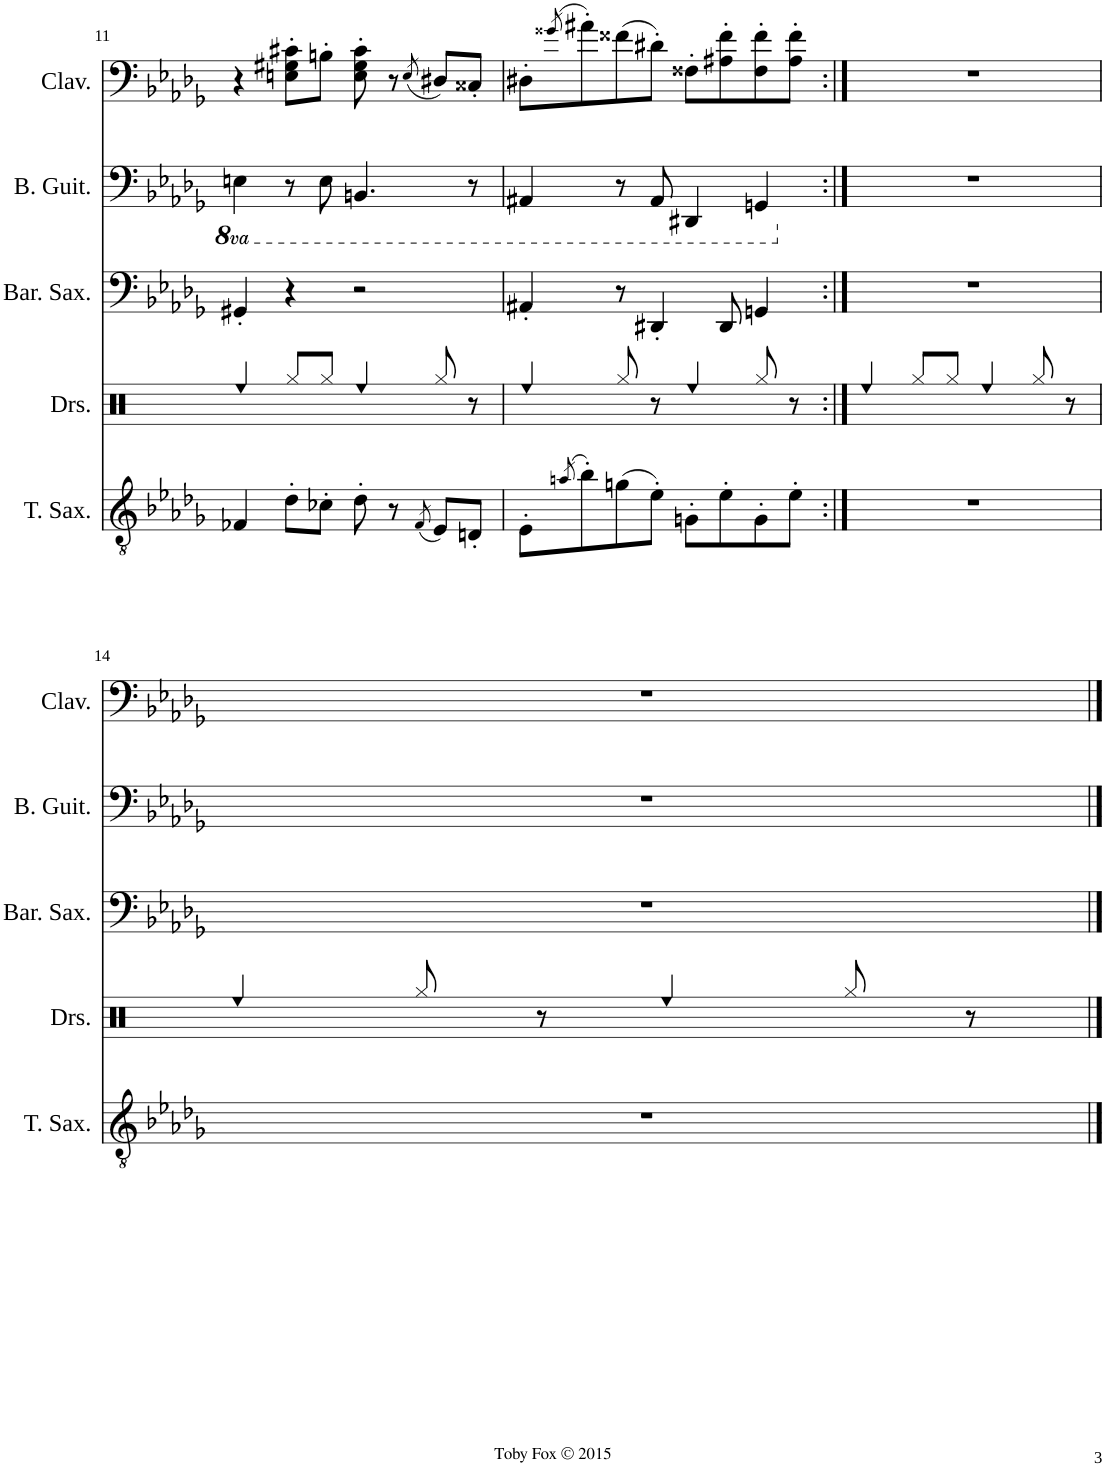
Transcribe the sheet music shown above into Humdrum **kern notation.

**kern	**kern	**kern	**kern	**kern
*part5	*part4	*part3	*part2	*part1
*staff5	*staff4	*staff3	*staff2	*staff1
*I"Tenor Saxophone	*I"Drumset	*I"Baritone Saxophone	*I"Bass Guitar	*I"Clavinet
*I'T. Sax.	*I'Drs.	*I'Bar. Sax.	*I'B. Guit.	*I'Clav.
!!LO:PB:g=z
*clefGv2	*clefX	*clefF4	*clefF4	*clefF4
*ITrd8c14	*	*ITrd12c21	*	*
*k[b-e-a-d-g-]	*k[]	*k[b-e-a-d-g-]	*k[b-e-a-d-g-]	*k[b-e-a-d-g-]
*M4/4	*M4/4	*M4/4	*M4/4	*M4/4
=11	=11	=11	=11	=11
4F-X/	4Ree/	4GG#X'/	4EEn\	4r
8d-'\L	8Rgg/L	4r	8r	8En\' 8G#X\' 8c#X\'L
8c-X'\J	8Rgg/J	.	8EE\	8Bn'\J
8d-'\	4Ree/	2r	4.BBBn/	8E\' 8G#\' 8c#\'
8r	.	.	.	8r
(8qF-/	.	.	.	(8qE/
8E-/L)	8Rgg/	.	.	8D#X/L)
8Dn'/J	8r	.	8r	8C##X'/J
=12	=12	=12	=12	=12
8E-'\L	4Ree/	4AA#X'/	4AAA#X/	8D#X'\L
(>8qan/	.	.	.	(>8qg##X/
8b-'\)	.	.	.	8a#X'\)
(8gn\	8Rgg/	8r	8r	(8f##X\
8e-'\J)	8r	4DD#X'/	8AAA#/	8d#X'\J)
8Gn'\L	4Ree/	.	4DDD#X/	8F##X'\L
8e-'\	.	8DD#/	.	8A#X\' 8f##\'
8G'\	8Rgg/	4GGn/	4GGGn/	8F##\' 8f##\'
8e-'\J	8r	.	.	8A#\' 8f##\'J
=13:|!	=13:|!	=13:|!	=13:|!	=13:|!
1r	4Ree/	1r	1r	1r
.	8Rgg/L	.	.	.
.	8Rgg/J	.	.	.
.	4Ree/	.	.	.
.	8Rgg/	.	.	.
.	8r	.	.	.
!!LO:LB:g=z
=14	=14	=14	=14	=14
1r	4Ree/	1r	1r	1r
.	8Rgg/	.	.	.
.	8r	.	.	.
.	4Ree/	.	.	.
.	8Rgg/	.	.	.
.	8r	.	.	.
==	==	==	==	==
*-	*-	*-	*-	*-
